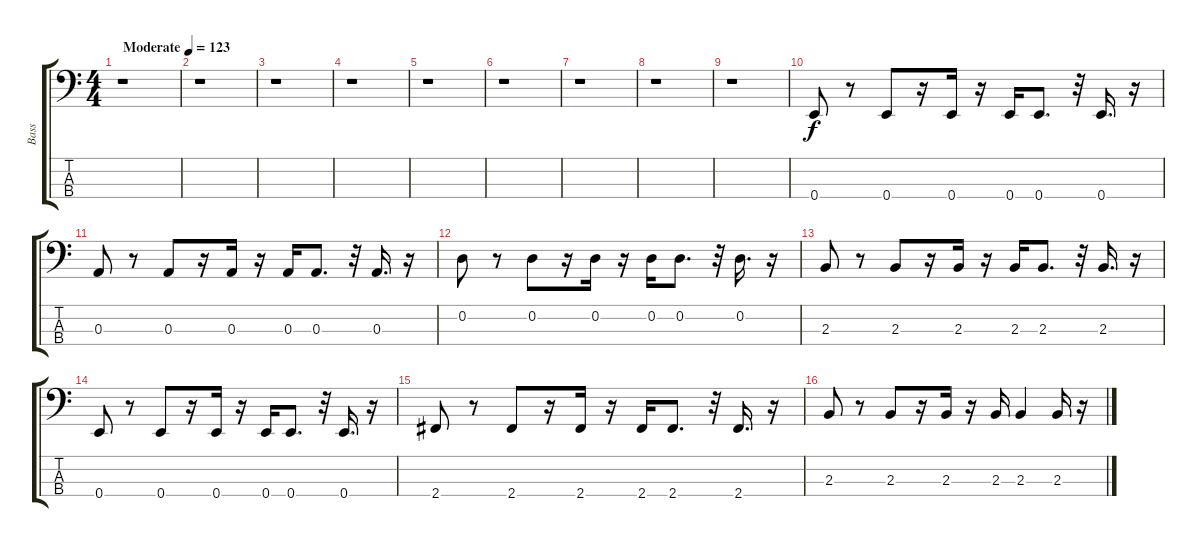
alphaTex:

\track ("Bass" "Bass") {instrument electricbassfinger}
\staff {score tabs}
\tuning (G2 D2 A1 E1) {hide}
\ts (4 4)
\tempo (123 "Moderate")
\clef f4
\ks c
r.1{dy f instrument electricbassfinger} |
r.1 |
r.1 |
r.1 |
r.1 |
r.1 |
r.1 |
r.1 |
r.1 |
0.4.8 r.8 0.4.8 r.16 0.4.16 r.16 0.4.16 0.4.8{d} r.32 0.4.16{d} r.16 |
0.3.8 r.8 0.3.8 r.16 0.3.16 r.16 0.3.16 0.3.8{d} r.32 0.3.16{d} r.16 |
0.2.8 r.8 0.2.8 r.16 0.2.16 r.16 0.2.16 0.2.8{d} r.32 0.2.16{d} r.16 |
2.3.8 r.8 2.3.8 r.16 2.3.16 r.16 2.3.16 2.3.8{d} r.32 2.3.16{d} r.16 |
0.4.8 r.8 0.4.8 r.16 0.4.16 r.16 0.4.16 0.4.8{d} r.32 0.4.16{d} r.16 |
2.4.8 r.8 2.4.8 r.16 2.4.16 r.16 2.4.16 2.4.8{d} r.32 2.4.16{d} r.16 |
2.3.8 r.8 2.3.8 r.16 2.3.16 r.16 2.3.16 2.3.4 2.3.16 r.16
